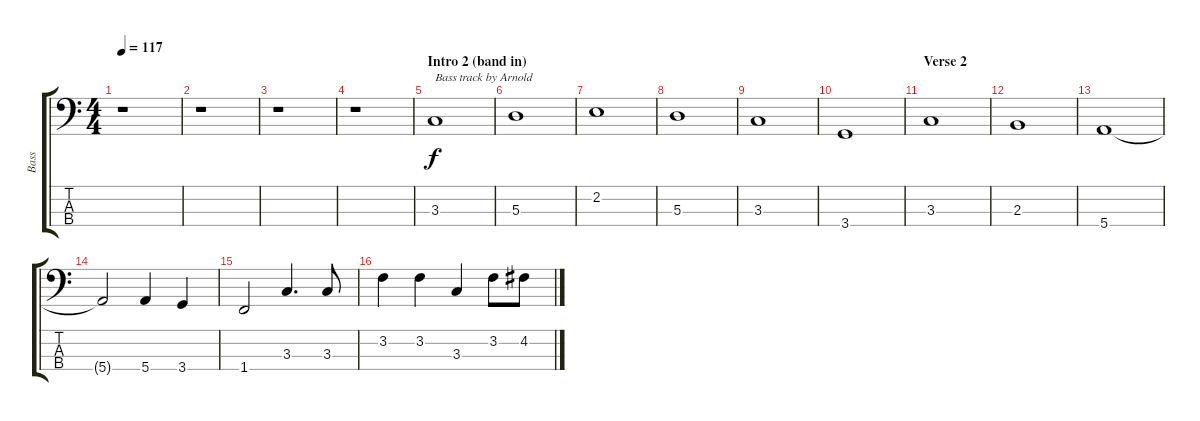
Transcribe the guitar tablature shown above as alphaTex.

\track ("Bass" "Bass") {instrument electricbassfinger}
\staff {score tabs}
\tuning (G2 D2 A1 E1) {hide}
\ts (4 4)
\tempo 117
\clef f4
\ks c
r.1{dy f} |
r.1 |
r.1 |
r.1 |
\section ("" "Intro 2 (band in)")
3.3.1{txt "Bass track by Arnold"} |
5.3.1 |
2.2.1 |
5.3.1 |
3.3.1 |
3.4.1 |
\section ("" "Verse 2")
3.3.1 |
2.3.1 |
5.4.1 |
5.4{t}.2 5.4.4 3.4.4 |
1.4.2 3.3.4{d} 3.3.8 |
3.2.4 3.2.4 3.3.4 3.2.8 4.2.8
